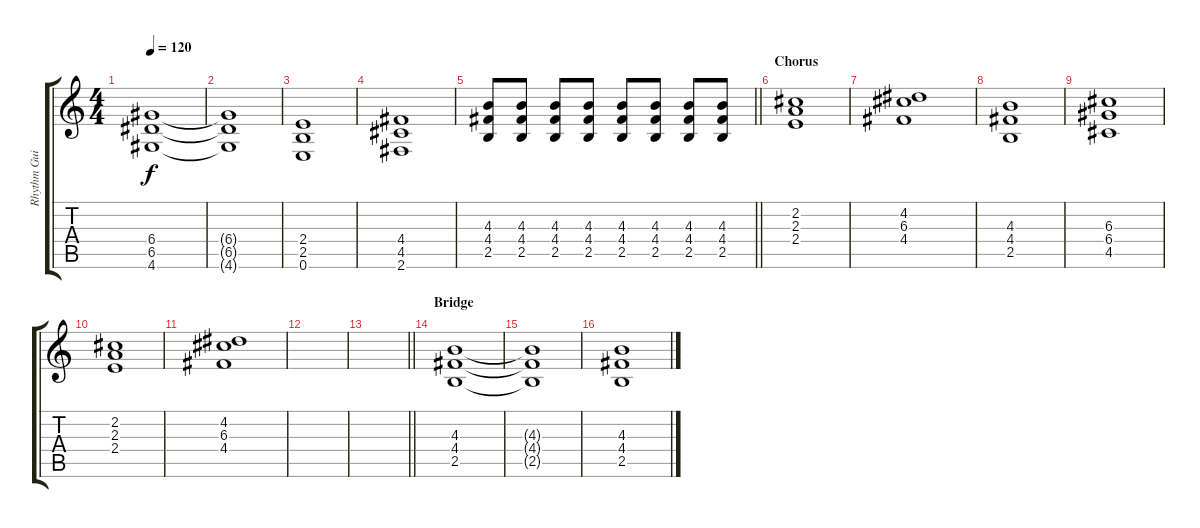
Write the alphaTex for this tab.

\track ("Rhythm Guitar" "Rhythm Gui") {instrument distortionguitar}
\staff {score tabs}
\tuning (E4 B3 G3 D3 A2 E2) {hide}
\ts (4 4)
\tempo 120
\clef g2
\ks c
(6.4 6.5 4.6).1{dy f} |
(6.4{t} 6.5{t} 4.6{t}).1 |
(2.4 2.5 0.6).1 |
(4.4 4.5 2.6).1 |
\barLineRight lightlight
(4.3 4.4 2.5).8 (4.3 4.4 2.5).8 (4.3 4.4 2.5).8 (4.3 4.4 2.5).8 (4.3 4.4 2.5).8 (4.3 4.4 2.5).8 (4.3 4.4 2.5).8 (4.3 4.4 2.5).8 |
\section ("" "Chorus")
(2.2 2.3 2.4).1 |
(4.2 6.3 4.4).1 |
(4.3 4.4 2.5).1 |
(6.3 6.4 4.5).1 |
(2.2 2.3 2.4).1 |
(4.2 6.3 4.4).1 |
|
\barLineRight lightlight
|
\section ("" "Bridge")
(4.3 4.4 2.5).1 |
(4.3{t} 4.4{t} 2.5{t}).1 |
(4.3 4.4 2.5).1
